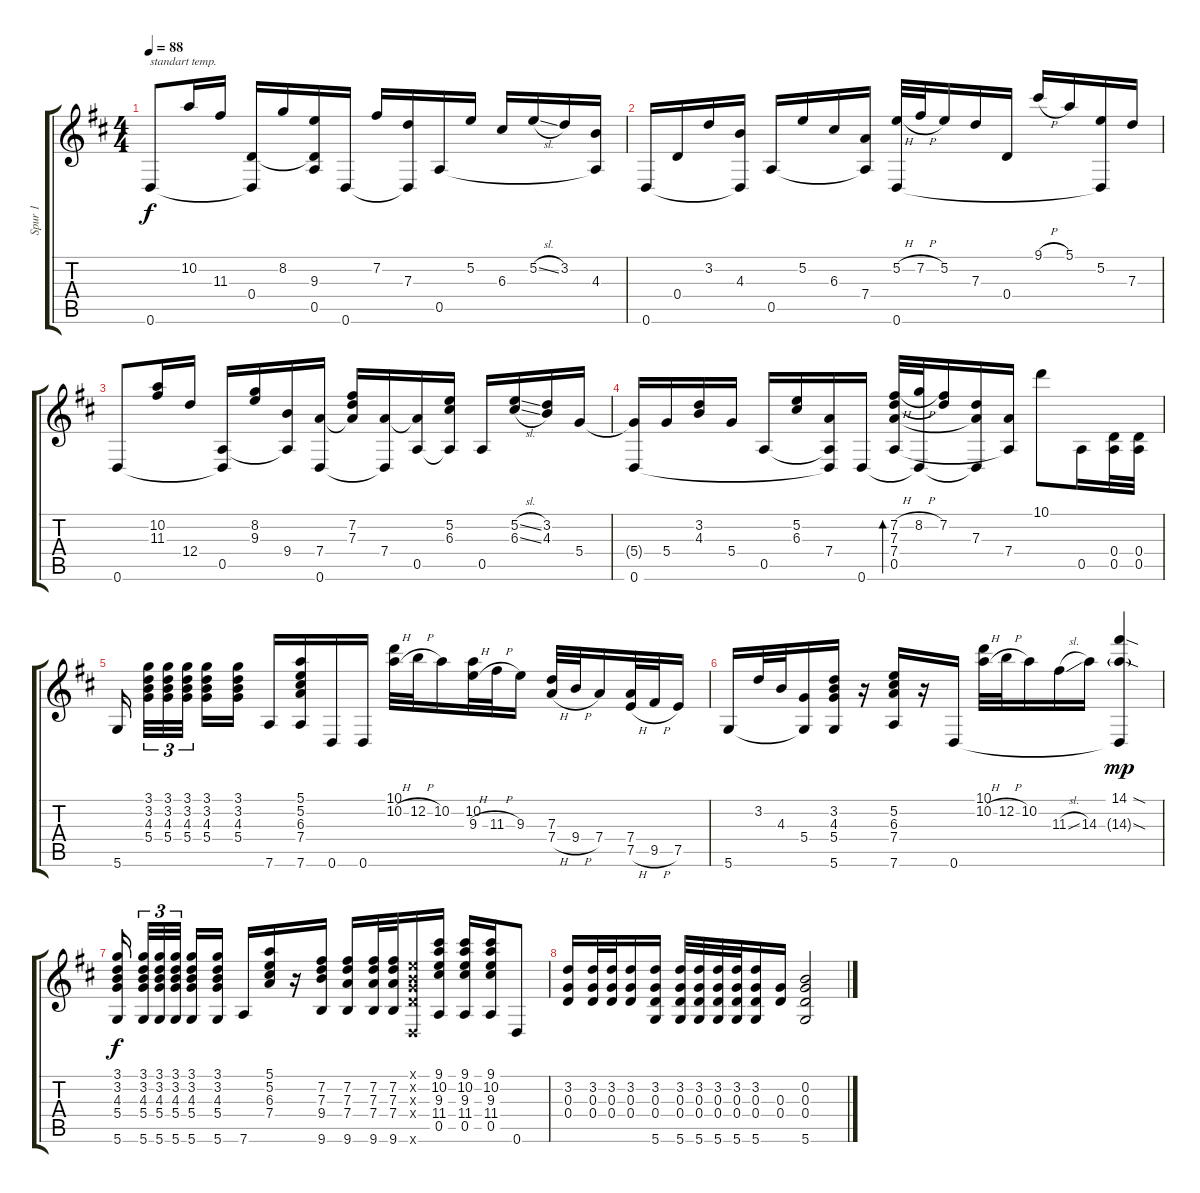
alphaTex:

\track ("Spur 1" "Spur 1") {instrument acousticguitarsteel}
\staff {score tabs}
\tuning (E4 B3 G3 D3 A2 D2) {hide}
\ts (4 4)
\tempo 88
\clef g2
\ks d
0.6.8{txt "standart temp." dy f} 10.2.16 11.3.16 (0.4 0.6{t}).16 8.2.16 (9.3 0.4{t} 0.5{t}).16 0.6.16 7.2.16 (7.3 0.6{t}).16 0.5.16 5.2.16 6.3.16 5.2{sl}.16 3.2.16 (4.3 0.5{t}).16 |
0.6.16 0.4.16 3.2.16 (4.3 0.6{t}).16 0.5.16 5.2.16 6.3.16 (7.4 0.5{t}).16 (5.2{h} 0.6).32 7.2{h}.32 5.2.16 7.3.16 0.4.16 9.1{h}.16 5.1.16 (5.2 0.6{t}).16 7.3.16 |
0.6.8 (10.2 11.3).16 12.4.16 (0.5 0.6{t}).16 (8.2 9.3).16 (9.4 0.5{t}).16 (7.4 0.6).16 (7.2 7.3 7.4{t}).16 (7.4 0.6{t}).16 (7.4{t} 0.5).16 (5.2 6.3 0.5{t}).16 0.5.16 (5.2{sl} 6.3{sl}).16 (3.2 4.3).16 5.4.16 |
(5.4{t} 0.6).16 5.4.16 (3.2 4.3).16 5.4.16 0.5.16 (5.2 6.3).16 (7.4 0.5{t} 0.6{t}).16 0.6.16 (7.2{h} 7.3 7.4 0.5).32{bd 60} (8.2{h} 0.6{t}).32 (7.2 7.3{t}).16 (7.3 7.4{t} 0.6{t}).16 (7.4 0.5{t}).16 10.1.8 0.5.16 (0.4 0.5).32 (0.4 0.5).32 |
5.6.16 (3.1 3.2 4.3 5.4).32{tu (3 2)} (3.1 3.2 4.3 5.4).32{tu (3 2)} (3.1 3.2 4.3 5.4).32{tu (3 2)} (3.1 3.2 4.3 5.4).16 (3.1 3.2 4.3 5.4).16 7.6.16 (5.1 5.2 6.3 7.4 7.6).16 0.6.16 0.6.16 (10.1 10.2{h}).32 12.2{h}.32 10.2.16 (10.2 9.3{h}).32 11.3{h}.32 9.3.16 (7.3 7.4{h}).32 9.4{h}.32 7.4.16 (7.4 7.5{h}).32 9.5{h}.32 7.5.16 |
5.6.16 3.2.32 4.3.32 (5.4 5.6{t}).16 (3.2 4.3 5.4 5.6).16 r.16 (5.2 6.3 7.4 7.6).16 r.16 0.6.16 (10.1 10.2{h}).32 12.2{h}.32 10.2.16 11.3{sl}.16 14.3.16 (14.1{sod} 14.3{sod g} 0.6{t}).4{dy mp} |
(3.1 3.2 4.3 5.4 5.6).16{dy f} (3.1 3.2 4.3 5.4 5.6).32{tu (3 2)} (3.1 3.2 4.3 5.4 5.6).32{tu (3 2)} (3.1 3.2 4.3 5.4 5.6).32{tu (3 2)} (3.1 3.2 4.3 5.4 5.6).16 (3.1 3.2 4.3 5.4 5.6).16 7.6.16 (5.1 5.2 6.3 7.4).16 r.16 (7.2 7.3 9.4 9.6).16 (7.2 7.3 7.4 9.6).16 (7.2 7.3 7.4 9.6).32 (7.2 7.3 7.4 9.6).32 (0.1{x} 0.2{x} 0.3{x} 0.4{x} 0.6{x}).16 (9.1 10.2 9.3 11.4 0.5).16 (9.1 10.2 9.3 11.4 0.5).16 (9.1 10.2 9.3 11.4 0.5).16 0.6.8 |
(3.2 0.3 0.4).16 (3.2 0.3 0.4).32 (3.2 0.3 0.4).32 (3.2 0.3 0.4).16 (3.2 0.3 0.4 5.6).16 (3.2 0.3 0.4 5.6).32 (3.2 0.3 0.4 5.6).32 (3.2 0.3 0.4 5.6).32 (3.2 0.3 0.4 5.6).32 (3.2 0.3 0.4 5.6).16 (0.3 0.4).16 (0.2 0.3 0.4 5.6).2
